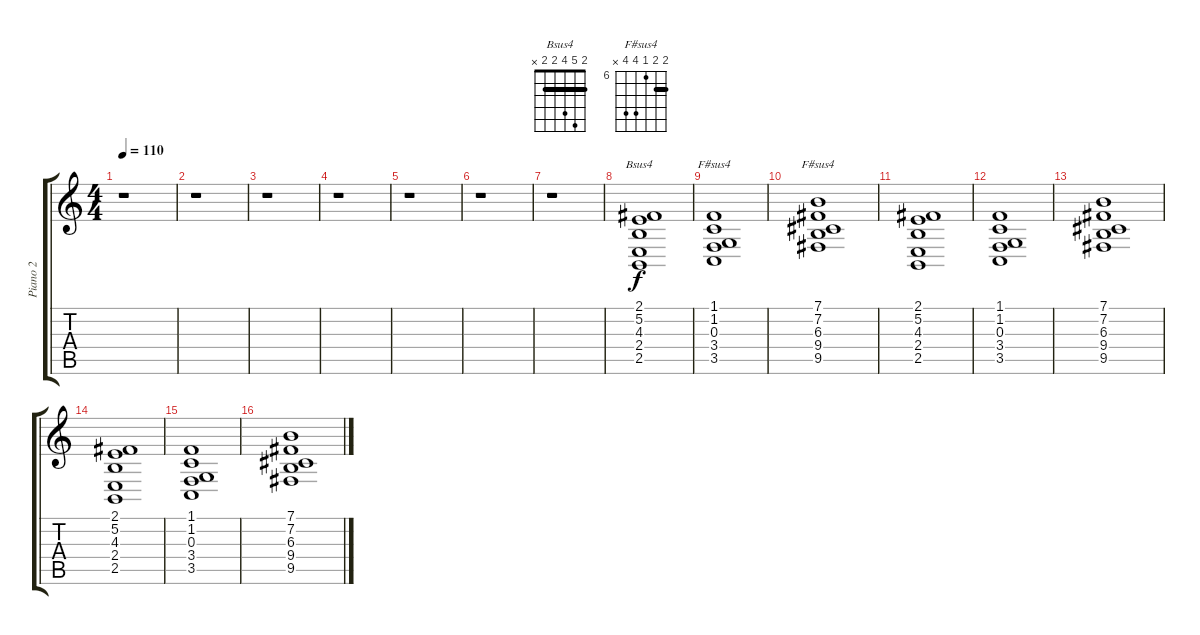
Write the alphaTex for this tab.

\track ("Piano 2" "Piano 2") {instrument acousticgrandpiano}
\staff {score tabs}
\tuning (E4 B3 G3 D3 A2 E2) {hide}
\chord ("Bsus4" 2 5 4 2 2 x) {barre 2}
\chord ("F#sus4" 2 2 4 4 2 2) {barre 2}
\chord ("F#sus4" 7 7 6 9 9 x) {firstfret 6 barre 7}
\ts (4 4)
\tempo 110
\clef g2
\ks c
r.1{dy f} |
r.1 |
r.1 |
r.1 |
r.1 |
r.1 |
r.1 |
(2.1 5.2 4.3 2.4 2.5).1{ch "Bsus4"} |
(1.1 1.2 0.3 3.4 3.5).1{ch "F#sus4"} |
(7.1 7.2 6.3 9.4 9.5).1{ch "F#sus4"} |
(2.1 5.2 4.3 2.4 2.5).1 |
(1.1 1.2 0.3 3.4 3.5).1 |
(7.1 7.2 6.3 9.4 9.5).1 |
(2.1 5.2 4.3 2.4 2.5).1 |
(1.1 1.2 0.3 3.4 3.5).1 |
(7.1 7.2 6.3 9.4 9.5).1
